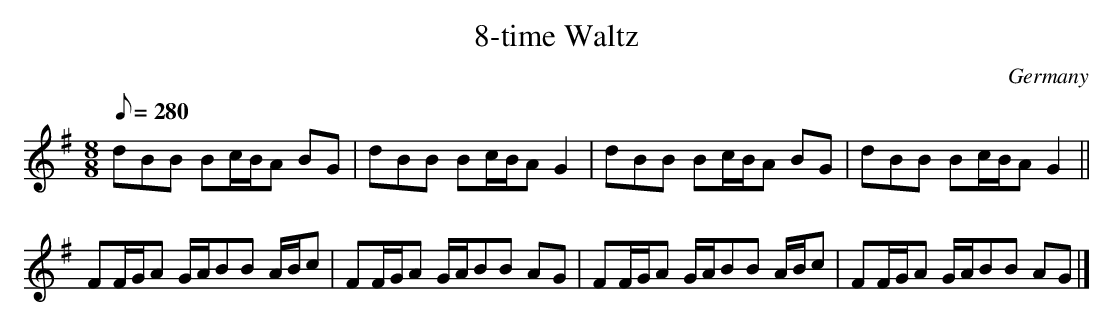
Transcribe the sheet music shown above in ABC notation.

X:1
T:8-time Waltz
L:1/8
M:8/8
O:Germany
Q:1/8=280
K:G
dBB Bc/B/A BG| dBB Bc/B/A G2|\
dBB Bc/B/A BG| dBB Bc/B/A G2||
FF/G/A G/A/BB A/B/c| FF/G/A G/A/BB AG|\
FF/G/A G/A/BB A/B/c| FF/G/A G/A/BB AG|]
